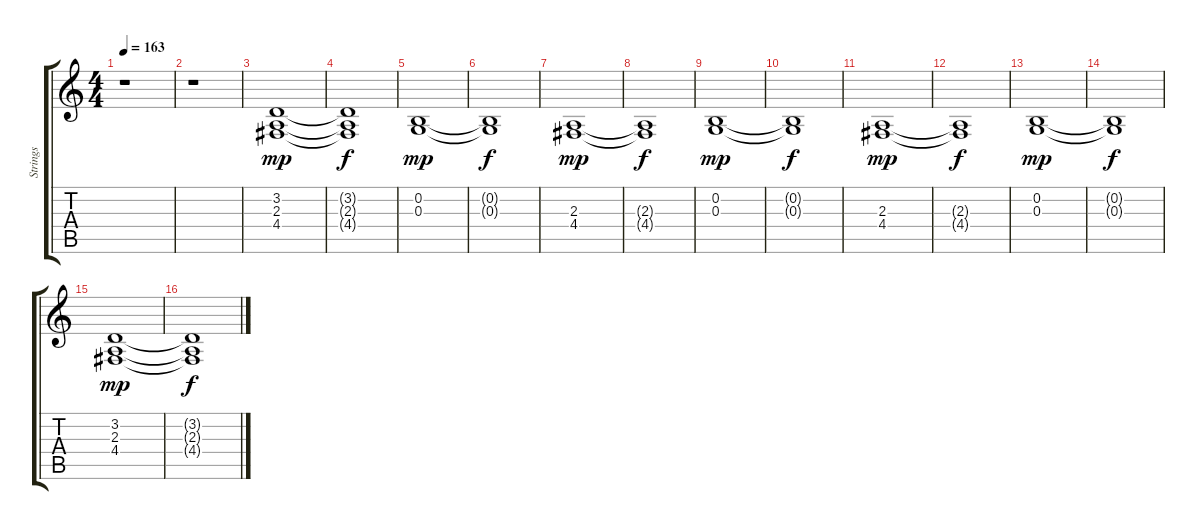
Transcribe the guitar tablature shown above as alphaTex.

\track ("Strings             " "Strings   ") {instrument stringensemble1}
\staff {score tabs}
\tuning (E4 B3 G3 D3 A2 E2) {hide}
\ts (4 4)
\tempo 163
\clef g2
\ks c
r.1{dy mp} |
r.1 |
(3.2 2.3 4.4).1 |
(3.2{t} 2.3{t} 4.4{t}).1{dy f} |
(0.2 0.3).1{dy mp} |
(0.2{t} 0.3{t}).1{dy f} |
(2.3 4.4).1{dy mp} |
(2.3{t} 4.4{t}).1{dy f} |
(0.2 0.3).1{dy mp} |
(0.2{t} 0.3{t}).1{dy f} |
(2.3 4.4).1{dy mp} |
(2.3{t} 4.4{t}).1{dy f} |
(0.2 0.3).1{dy mp} |
(0.2{t} 0.3{t}).1{dy f} |
(3.2 2.3 4.4).1{dy mp} |
(3.2{t} 2.3{t} 4.4{t}).1{dy f}
